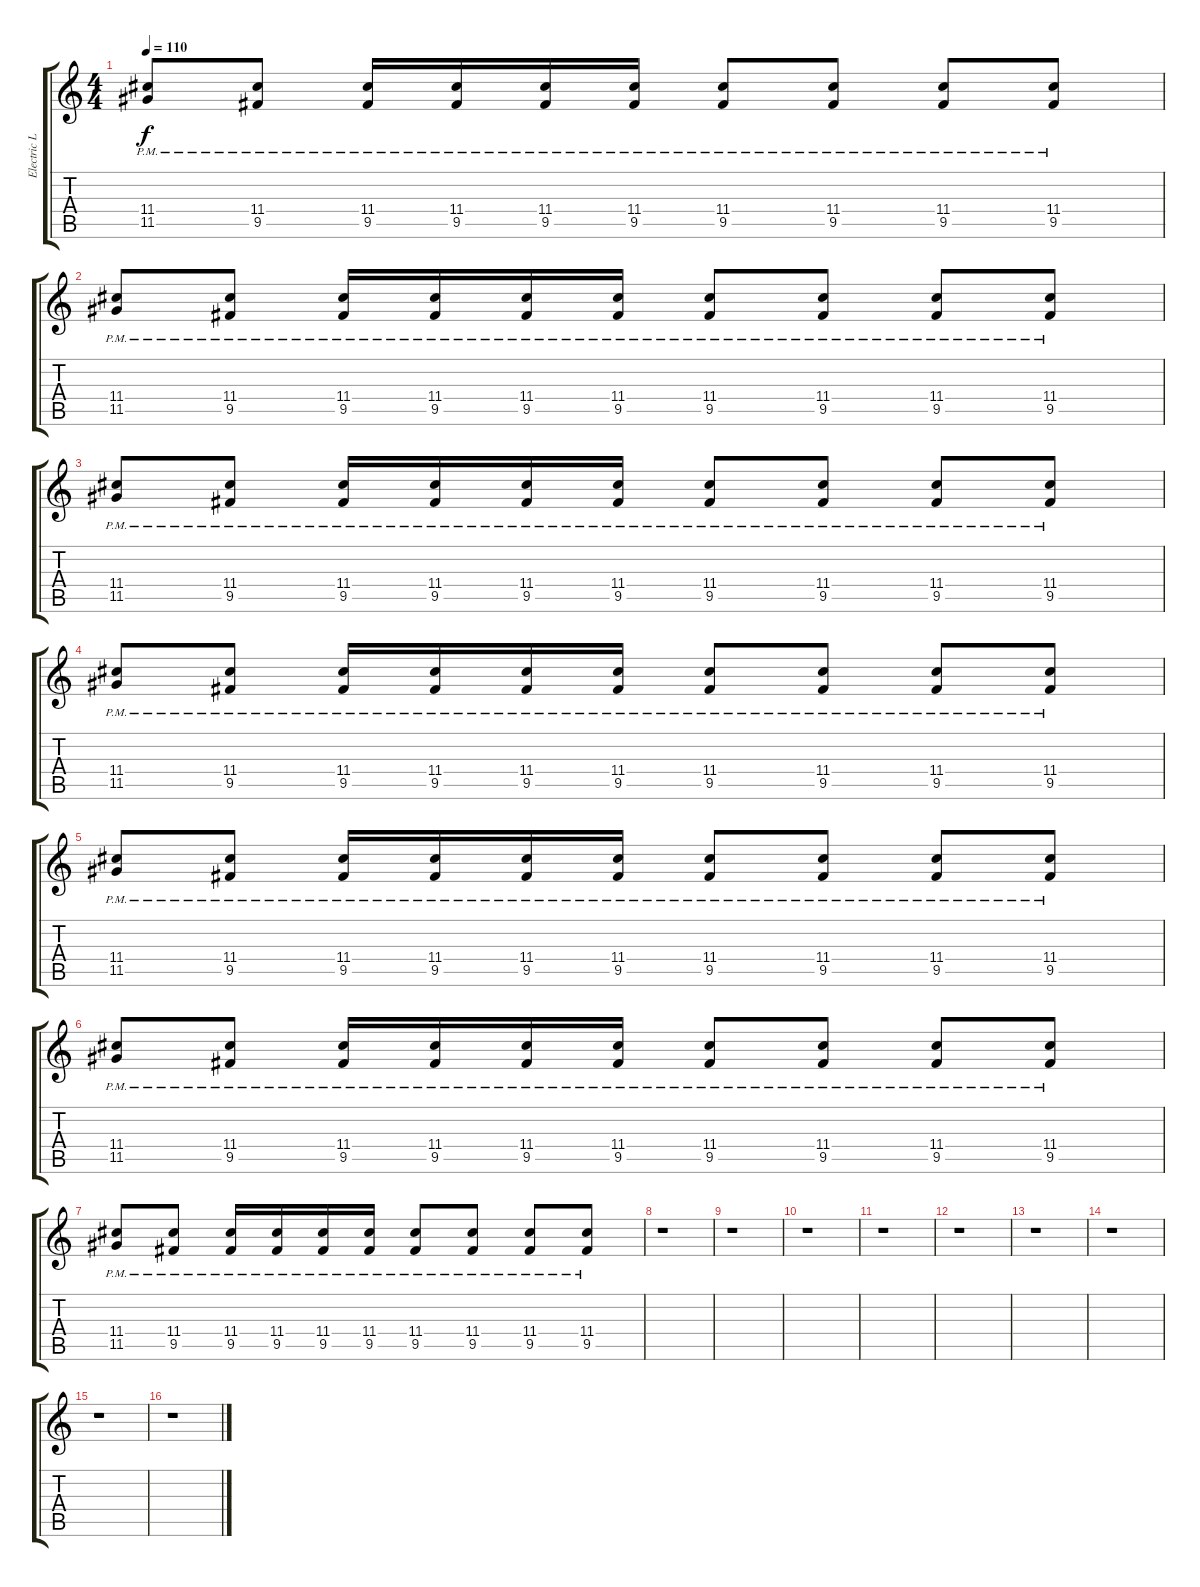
\track ("Electric Lead" "Electric L") {instrument distortionguitar}
\staff {score tabs}
\tuning (E4 B3 G3 D3 A2 E2) {hide}
\ts (4 4)
\tempo 110
\clef g2
\ks c
(11.4{pm} 11.5).8{dy f} (11.4{pm} 9.5).8 (11.4{pm} 9.5).16 (11.4{pm} 9.5).16 (11.4{pm} 9.5).16 (11.4{pm} 9.5).16 (11.4{pm} 9.5).8 (11.4{pm} 9.5).8 (11.4{pm} 9.5).8 (11.4{pm} 9.5).8 |
(11.4{pm} 11.5).8 (11.4{pm} 9.5).8 (11.4{pm} 9.5).16 (11.4{pm} 9.5).16 (11.4{pm} 9.5).16 (11.4{pm} 9.5).16 (11.4{pm} 9.5).8 (11.4{pm} 9.5).8 (11.4{pm} 9.5).8 (11.4{pm} 9.5).8 |
(11.4{pm} 11.5).8 (11.4{pm} 9.5).8 (11.4{pm} 9.5).16 (11.4{pm} 9.5).16 (11.4{pm} 9.5).16 (11.4{pm} 9.5).16 (11.4{pm} 9.5).8 (11.4{pm} 9.5).8 (11.4{pm} 9.5).8 (11.4{pm} 9.5).8 |
(11.4{pm} 11.5).8 (11.4{pm} 9.5).8 (11.4{pm} 9.5).16 (11.4{pm} 9.5).16 (11.4{pm} 9.5).16 (11.4{pm} 9.5).16 (11.4{pm} 9.5).8 (11.4{pm} 9.5).8 (11.4{pm} 9.5).8 (11.4{pm} 9.5).8 |
(11.4{pm} 11.5).8 (11.4{pm} 9.5).8 (11.4{pm} 9.5).16 (11.4{pm} 9.5).16 (11.4{pm} 9.5).16 (11.4{pm} 9.5).16 (11.4{pm} 9.5).8 (11.4{pm} 9.5).8 (11.4{pm} 9.5).8 (11.4{pm} 9.5).8 |
(11.4{pm} 11.5).8 (11.4{pm} 9.5).8 (11.4{pm} 9.5).16 (11.4{pm} 9.5).16 (11.4{pm} 9.5).16 (11.4{pm} 9.5).16 (11.4{pm} 9.5).8 (11.4{pm} 9.5).8 (11.4{pm} 9.5).8 (11.4{pm} 9.5).8 |
(11.4{pm} 11.5).8 (11.4{pm} 9.5).8 (11.4{pm} 9.5).16 (11.4{pm} 9.5).16 (11.4{pm} 9.5).16 (11.4{pm} 9.5).16 (11.4{pm} 9.5).8 (11.4{pm} 9.5).8 (11.4{pm} 9.5).8 (11.4{pm} 9.5).8 |
r.1 |
r.1 |
r.1 |
r.1 |
r.1 |
r.1 |
r.1 |
r.1 |
r.1
